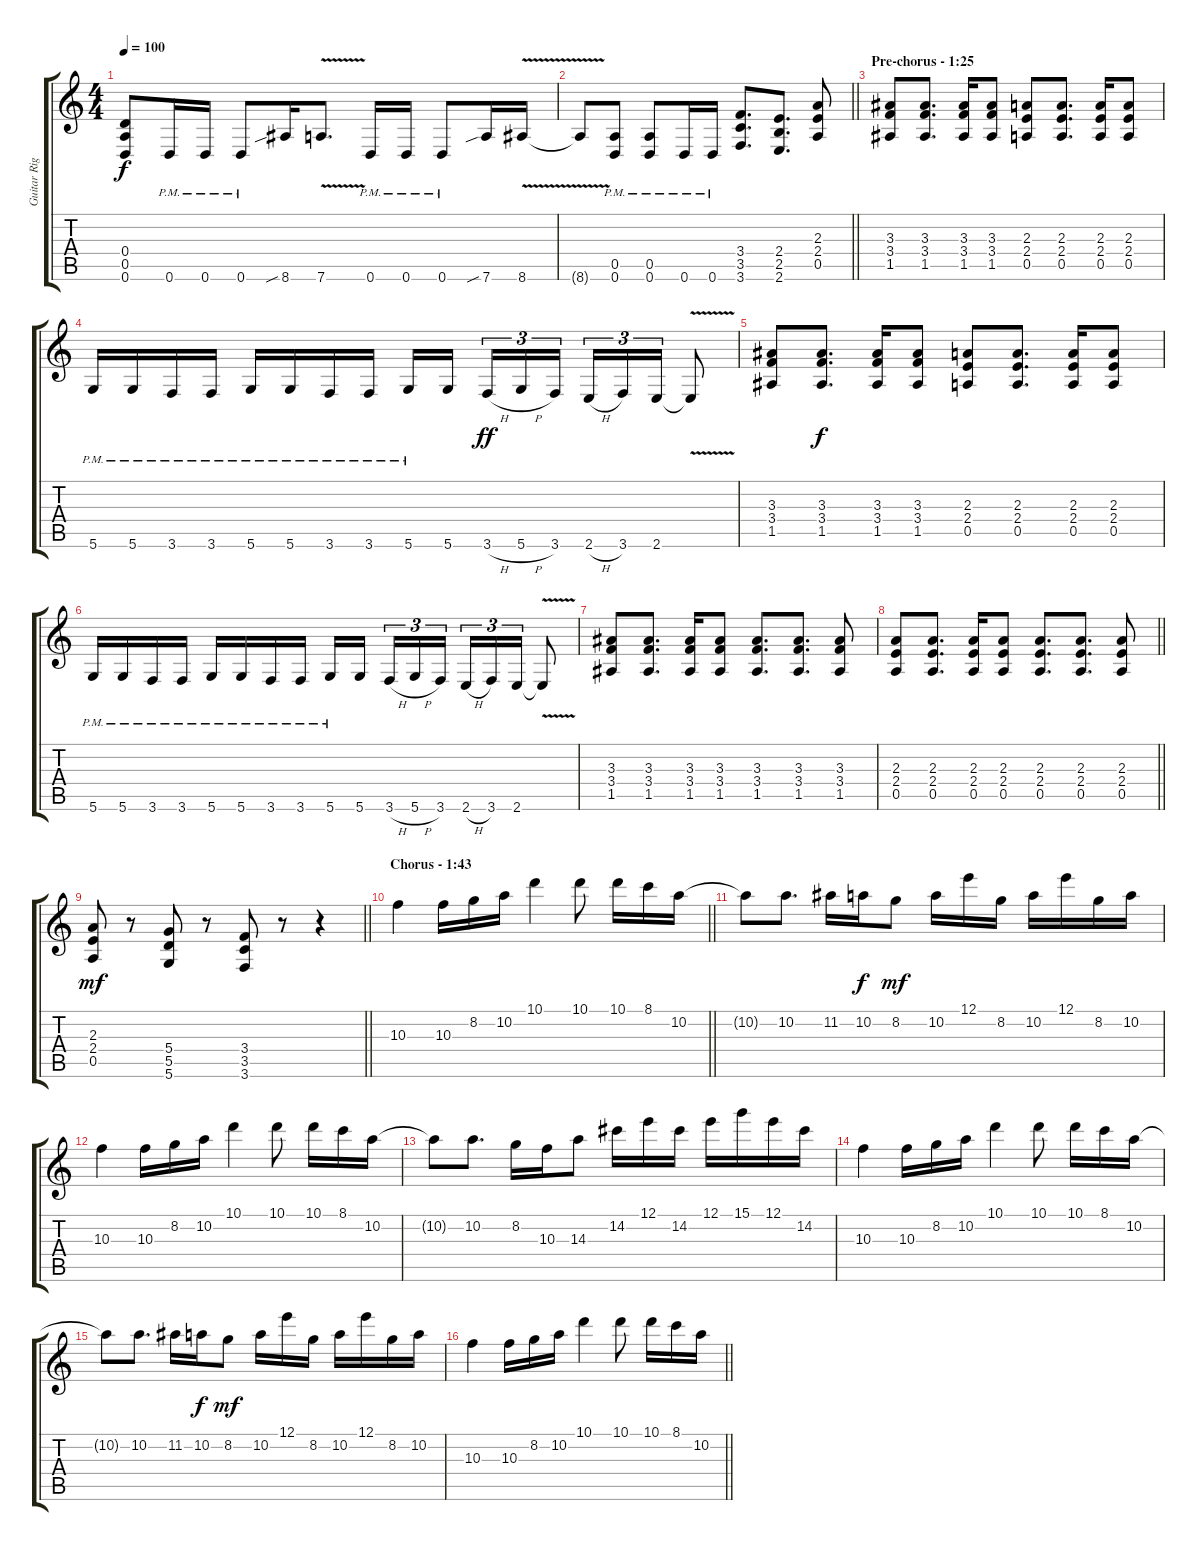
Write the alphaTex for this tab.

\track ("Guitar Right" "Guitar Rig") {instrument distortionguitar}
\staff {score tabs}
\tuning (E4 B3 G3 D3 A2 D2) {hide}
\ts (4 4)
\tempo 100
\clef g2
\ks c
(0.4 0.5 0.6).8{dy f} 0.6{pm}.16 0.6{pm}.16 0.6{pm}.8 8.6{sib}.16 7.6{v}.8{d} 0.6{pm}.16 0.6{pm}.16 0.6{pm}.8 7.6{sib}.16 8.6{v}.16 |
\barLineRight lightlight
8.6{t}.8 (0.5{pm} 0.6{pm}).8 (0.5{pm} 0.6{pm}).8 0.6{pm}.16 0.6{pm}.16 (3.4 3.5 3.6).8{d} (2.4 2.5 2.6).8{d} (2.3 2.4 0.5).8 |
\section ("" "Pre-chorus - 1:25")
(3.3 3.4 1.5).8 (3.3 3.4 1.5).8{d} (3.3 3.4 1.5).16 (3.3 3.4 1.5).8 (2.3 2.4 0.5).8 (2.3 2.4 0.5).8{d} (2.3 2.4 0.5).16 (2.3 2.4 0.5).8 |
5.6{pm}.16 5.6{pm}.16 3.6{pm}.16 3.6{pm}.16 5.6{pm}.16 5.6{pm}.16 3.6{pm}.16 3.6{pm}.16 5.6{pm}.16 5.6.16{beam splitsecondary} 3.6{h}.16{tu (3 2) dy ff} 5.6{h}.16{tu (3 2)} 3.6.16{tu (3 2)} 2.6{h}.16{tu (3 2)} 3.6.16{tu (3 2)} 2.6.16{tu (3 2)} 2.6{v t}.8 |
(3.3 3.4 1.5).8 (3.3 3.4 1.5).8{d dy f} (3.3 3.4 1.5).16 (3.3 3.4 1.5).8 (2.3 2.4 0.5).8 (2.3 2.4 0.5).8{d} (2.3 2.4 0.5).16 (2.3 2.4 0.5).8 |
5.6{pm}.16 5.6{pm}.16 3.6{pm}.16 3.6{pm}.16 5.6{pm}.16 5.6{pm}.16 3.6{pm}.16 3.6{pm}.16 5.6{pm}.16 5.6.16{beam splitsecondary} 3.6{h}.16{tu (3 2)} 5.6{h}.16{tu (3 2)} 3.6.16{tu (3 2)} 2.6{h}.16{tu (3 2)} 3.6.16{tu (3 2)} 2.6.16{tu (3 2)} 2.6{v t}.8 |
(3.3 3.4 1.5).8 (3.3 3.4 1.5).8{d} (3.3 3.4 1.5).16 (3.3 3.4 1.5).8 (3.3 3.4 1.5).8{d} (3.3 3.4 1.5).8{d} (3.3 3.4 1.5).8 |
\barLineRight lightlight
(2.3 2.4 0.5).8 (2.3 2.4 0.5).8{d} (2.3 2.4 0.5).16 (2.3 2.4 0.5).8 (2.3 2.4 0.5).8{d} (2.3 2.4 0.5).8{d} (2.3 2.4 0.5).8 |
\barLineRight lightlight
(2.3 2.4 0.5).8{dy mf} r.8 (5.4 5.5 5.6).8 r.8 (3.4 3.5 3.6).8 r.8 r.4 |
\section ("" "Chorus - 1:43")
\barLineRight lightlight
10.3.4 10.3.16 8.2.16 10.2.16 10.1.4 10.1.8 10.1.16 8.1.16 10.2.16 |
10.2{t}.8 10.2.8{d} 11.2.16 10.2.16{dy f} 8.2.8{dy mf} 10.2.16 12.1.16 8.2.16 10.2.16 12.1.16 8.2.16 10.2.16 |
10.3.4 10.3.16 8.2.16 10.2.16 10.1.4 10.1.8 10.1.16 8.1.16 10.2.16 |
10.2{t}.8 10.2.8{d} 8.2.16 10.3.16 14.3.8 14.2.16 12.1.16 14.2.16 12.1.16 15.1.16 12.1.16 14.2.16 |
10.3.4 10.3.16 8.2.16 10.2.16 10.1.4 10.1.8 10.1.16 8.1.16 10.2.16 |
10.2{t}.8 10.2.8{d} 11.2.16 10.2.16{dy f} 8.2.8{dy mf} 10.2.16 12.1.16 8.2.16 10.2.16 12.1.16 8.2.16 10.2.16 |
\barLineRight lightlight
10.3.4 10.3.16 8.2.16 10.2.16 10.1.4 10.1.8 10.1.16 8.1.16 10.2.16
